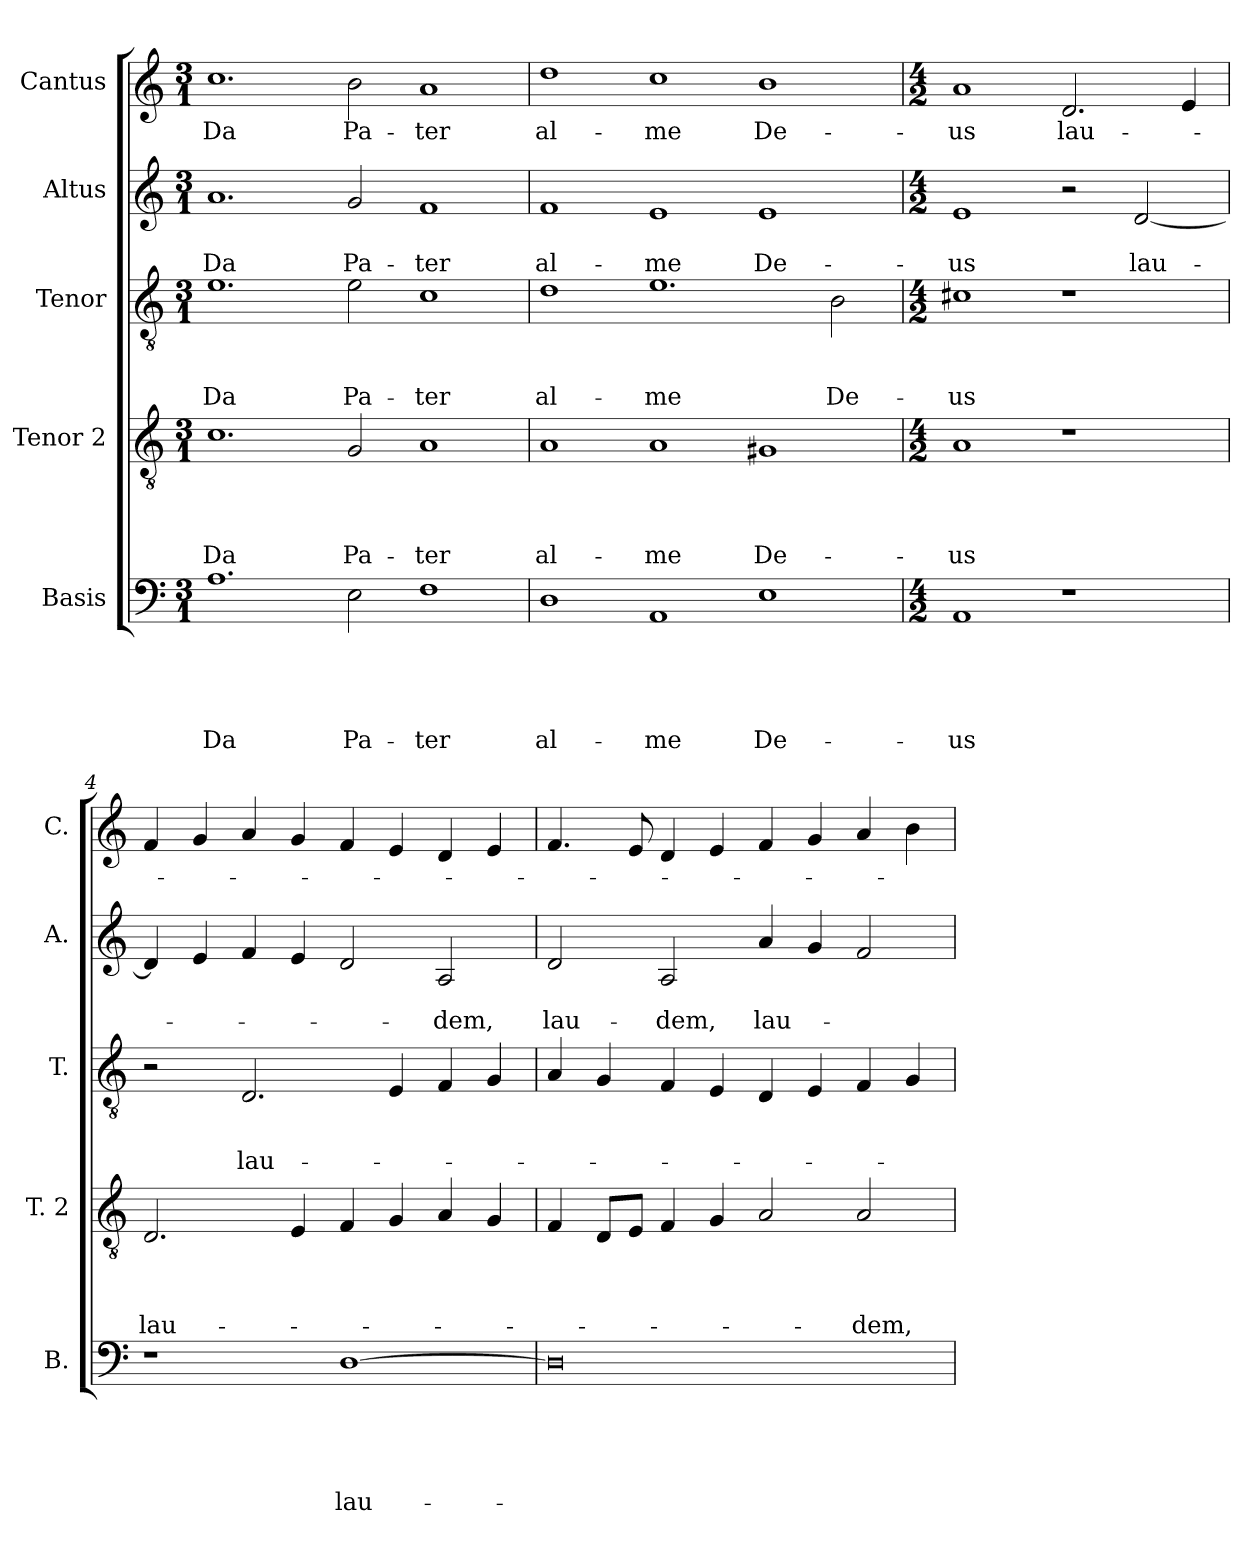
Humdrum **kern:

**kern	**text	**text	**text	**text	**text	**kern	**text	**text	**text	**text	**kern	**text	**text	**text	**kern	**text	**text	**kern	**text
*part5	*part5	*part5	*part5	*part5	*part5	*part4	*part4	*part4	*part4	*part4	*part3	*part3	*part3	*part3	*part2	*part2	*part2	*part1	*part1
*staff5	*staff5	*staff5	*staff5	*staff5	*staff5	*staff4	*staff4	*staff4	*staff4	*staff4	*staff3	*staff3	*staff3	*staff3	*staff2	*staff2	*staff2	*staff1	*staff1
*I"Basis	*	*	*	*	*	*I"Tenor 2	*	*	*	*	*I"Tenor	*	*	*	*I"Altus	*	*	*I"Cantus	*
*I'B.	*	*	*	*	*	*I'T. 2	*	*	*	*	*I'T.	*	*	*	*I'A.	*	*	*I'C.	*
*clefF4	*	*	*	*	*	*clefGv2	*	*	*	*	*clefGv2	*	*	*	*clefG2	*	*	*clefG2	*
*k[]	*	*	*	*	*	*k[]	*	*	*	*	*k[]	*	*	*	*k[]	*	*	*k[]	*
*C:	*	*	*	*	*	*C:	*	*	*	*	*C:	*	*	*	*C:	*	*	*C:	*
*M3/1	*	*	*	*	*	*M3/1	*	*	*	*	*M3/1	*	*	*	*M3/1	*	*	*M3/1	*
=1	=1	=1	=1	=1	=1	=1	=1	=1	=1	=1	=1	=1	=1	=1	=1	=1	=1	=1	=1
!	!	!	!	!	!LO:LY:b	!	!	!	!	!LO:LY:b	!	!	!	!LO:LY:b	!	!	!LO:LY:b	!	!LO:LY:b
1.A	.	.	.	.	Da	1.c	.	.	.	Da	1.e	.	.	Da	1.a	.	Da	1.cc	Da
!	!	!	!	!	!LO:LY:b	!	!	!	!	!LO:LY:b	!	!	!	!LO:LY:b	!	!	!LO:LY:b	!	!LO:LY:b
2E\	.	.	.	.	Pa-	2G/	.	.	.	Pa-	2e\	.	.	Pa-	2g/	.	Pa-	2b\	Pa-
!	!	!	!	!	!LO:LY:b	!	!	!	!	!LO:LY:b	!	!	!	!LO:LY:b	!	!	!LO:LY:b	!	!LO:LY:b
1F	.	.	.	.	-ter	1A	.	.	.	-ter	1c	.	.	-ter	1f	.	-ter	1a	-ter
=2	=2	=2	=2	=2	=2	=2	=2	=2	=2	=2	=2	=2	=2	=2	=2	=2	=2	=2	=2
!	!	!	!	!	!LO:LY:b	!	!	!	!	!LO:LY:b	!	!	!	!LO:LY:b	!	!	!LO:LY:b	!	!LO:LY:b
1D	.	.	.	.	al-	1A	.	.	.	al-	1d	.	.	al-	1f	.	al-	1dd	al-
!	!	!	!	!	!LO:LY:b	!	!	!	!	!LO:LY:b	!	!	!	!LO:LY:b	!	!	!LO:LY:b	!	!LO:LY:b
1AA	.	.	.	.	-me	1A	.	.	.	-me	1.e	.	.	-me	1e	.	-me	1cc	-me
!	!	!	!	!	!LO:LY:b	!	!	!	!	!LO:LY:b	!	!	!	!	!	!	!LO:LY:b	!	!LO:LY:b
1E	.	.	.	.	De-	1G#X	.	.	.	De-	.	.	.	.	1e	.	De-	1b	De-
!	!	!	!	!	!	!	!	!	!	!	!	!	!	!LO:LY:b	!	!	!	!	!
.	.	.	.	.	.	.	.	.	.	.	2B\	.	.	De-	.	.	.	.	.
=3	=3	=3	=3	=3	=3	=3	=3	=3	=3	=3	=3	=3	=3	=3	=3	=3	=3	=3	=3
*M4/2	*	*	*	*	*	*M4/2	*	*	*	*	*M4/2	*	*	*	*M4/2	*	*	*M4/2	*
!	!	!	!	!	!LO:LY:b	!	!	!	!	!LO:LY:b	!	!	!	!LO:LY:b	!	!	!LO:LY:b	!	!LO:LY:b
1AA	.	.	.	.	-us	1A	.	.	.	-us	1c#X	.	.	-us	1e	.	-us	1a	-us
!	!	!	!	!	!	!	!	!	!	!	!	!	!	!	!	!	!	!	!LO:LY:b
1r	.	.	.	.	.	1r	.	.	.	.	1r	.	.	.	2r	.	.	2.d/	lau-
!	!	!	!	!	!	!	!	!	!	!	!	!	!	!	!	!	!LO:LY:b	!	!
.	.	.	.	.	.	.	.	.	.	.	.	.	.	.	[<2d/	.	lau-	.	.
.	.	.	.	.	.	.	.	.	.	.	.	.	.	.	.	.	.	4e/	.
=4	=4	=4	=4	=4	=4	=4	=4	=4	=4	=4	=4	=4	=4	=4	=4	=4	=4	=4	=4
!	!	!	!	!	!	!	!	!	!	!LO:LY:b	!	!	!	!	!	!	!	!	!
1r	.	.	.	.	.	2.D/	.	.	.	lau-	2r	.	.	.	4d/]	.	.	4f/	.
.	.	.	.	.	.	.	.	.	.	.	.	.	.	.	4e/	.	.	4g/	.
!	!	!	!	!	!	!	!	!	!	!	!	!	!	!LO:LY:b	!	!	!	!	!
.	.	.	.	.	.	.	.	.	.	.	2.D/	.	.	lau-	4f/	.	.	4a/	.
.	.	.	.	.	.	4E/	.	.	.	.	.	.	.	.	4e/	.	.	4g/	.
!	!	!	!	!	!LO:LY:b	!	!	!	!	!	!	!	!	!	!	!	!	!	!
[<1D	.	.	.	.	lau-	4F/	.	.	.	.	.	.	.	.	2d/	.	.	4f/	.
.	.	.	.	.	.	4G/	.	.	.	.	4E/	.	.	.	.	.	.	4e/	.
!	!	!	!	!	!	!	!	!	!	!	!	!	!	!	!	!	!LO:LY:b	!	!
.	.	.	.	.	.	4A/	.	.	.	.	4F/	.	.	.	2A/	.	-dem,	4d/	.
.	.	.	.	.	.	4G/	.	.	.	.	4G/	.	.	.	.	.	.	4e/	.
!!LO:LB:g=z
=5	=5	=5	=5	=5	=5	=5	=5	=5	=5	=5	=5	=5	=5	=5	=5	=5	=5	=5	=5
!	!	!	!	!	!	!	!	!	!	!	!	!	!	!	!	!	!LO:LY:b	!	!
0D]	.	.	.	.	.	4F/	.	.	.	.	4A/	.	.	.	2d/	.	lau-	4.f/	.
.	.	.	.	.	.	8D/L	.	.	.	.	4G/	.	.	.	.	.	.	.	.
.	.	.	.	.	.	8E/J	.	.	.	.	.	.	.	.	.	.	.	8e/	.
!	!	!	!	!	!	!	!	!	!	!	!	!	!	!	!	!	!LO:LY:b	!	!
.	.	.	.	.	.	4F/	.	.	.	.	4F/	.	.	.	2A/	.	-dem,	4d/	.
.	.	.	.	.	.	4G/	.	.	.	.	4E/	.	.	.	.	.	.	4e/	.
!	!	!	!	!	!	!	!	!	!	!	!	!	!	!	!	!	!LO:LY:b	!	!
.	.	.	.	.	.	2A/	.	.	.	.	4D/	.	.	.	4a/	.	lau-	4f/	.
.	.	.	.	.	.	.	.	.	.	.	4E/	.	.	.	4g/	.	.	4g/	.
!	!	!	!	!	!	!	!	!	!	!LO:LY:b	!	!	!	!	!	!	!	!	!
.	.	.	.	.	.	2A/	.	.	.	-dem,	4F/	.	.	.	2f/	.	.	4a/	.
.	.	.	.	.	.	.	.	.	.	.	4G/	.	.	.	.	.	.	4b\	.
=	=	=	=	=	=	=	=	=	=	=	=	=	=	=	=	=	=	=	=
*-	*-	*-	*-	*-	*-	*-	*-	*-	*-	*-	*-	*-	*-	*-	*-	*-	*-	*-	*-
